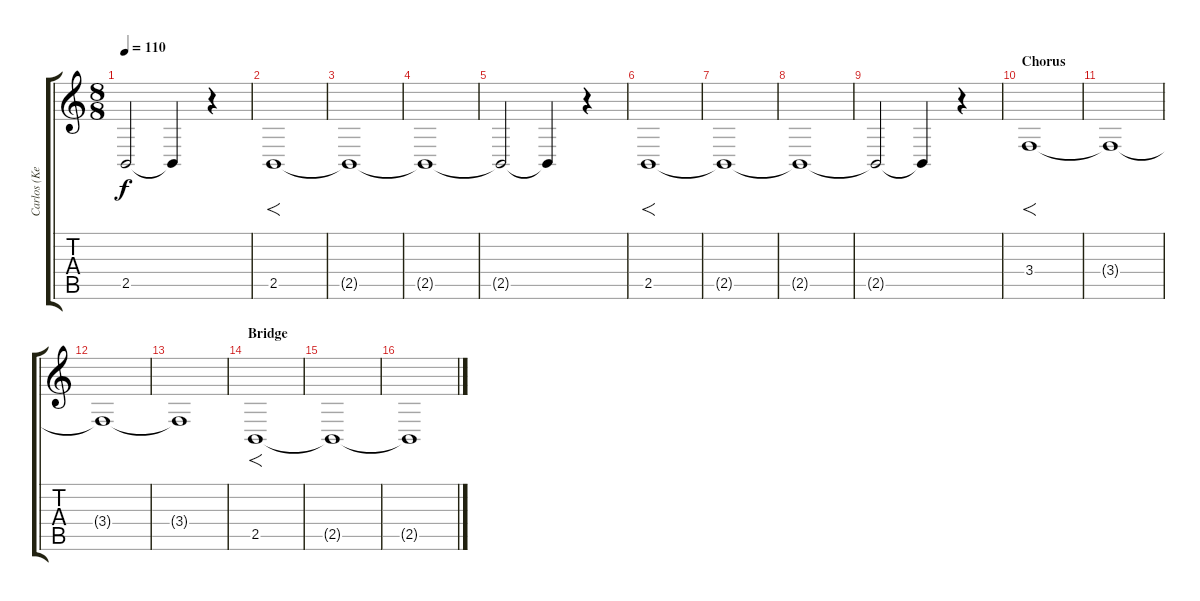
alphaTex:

\track ("Carlos (Keyboards)" "Carlos (Ke") {instrument drawbarorgan}
\staff {score tabs}
\tuning (E4 B3 G3 D3 A2 E2) {hide}
\ts (8 8)
\tempo 110
\clef g2
\ks c
2.5{t}.2{dy f} 2.5{t}.4 r.4 |
2.5.1{f} |
2.5{t}.1 |
2.5{t}.1 |
2.5{t}.2 2.5{t}.4 r.4 |
2.5.1{f} |
2.5{t}.1 |
2.5{t}.1 |
2.5{t}.2 2.5{t}.4 r.4 |
\section ("" "Chorus")
3.4.1{f} |
3.4{t}.1 |
3.4{t}.1 |
3.4{t}.1 |
\section ("" "Bridge")
2.5.1{f} |
2.5{t}.1 |
2.5{t}.1
